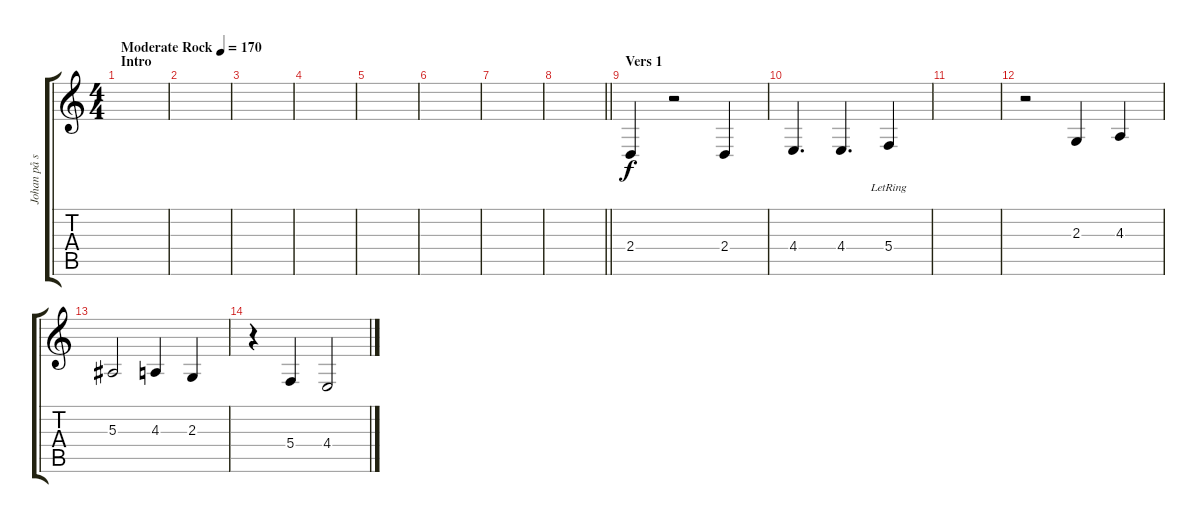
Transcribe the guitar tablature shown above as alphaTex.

\track ("Johan på sång haha" "Johan på s") {instrument cello}
\staff {score tabs}
\tuning (D4 A3 F3 C3 G2 D2) {hide}
\ts (4 4)
\section ("" "Intro")
\tempo (170 "Moderate Rock")
\clef g2
\ks c
|
|
|
|
|
|
|
\barLineRight lightlight
|
\section ("" "Vers 1")
2.4.4 r.2 2.4.4 |
4.4.4{d} 4.4.4{d} 5.4{lr}.4 |
|
r.2 2.3.4 4.3.4 |
5.3.2 4.3.4 2.3.4 |
r.4 5.4.4 4.4.2
